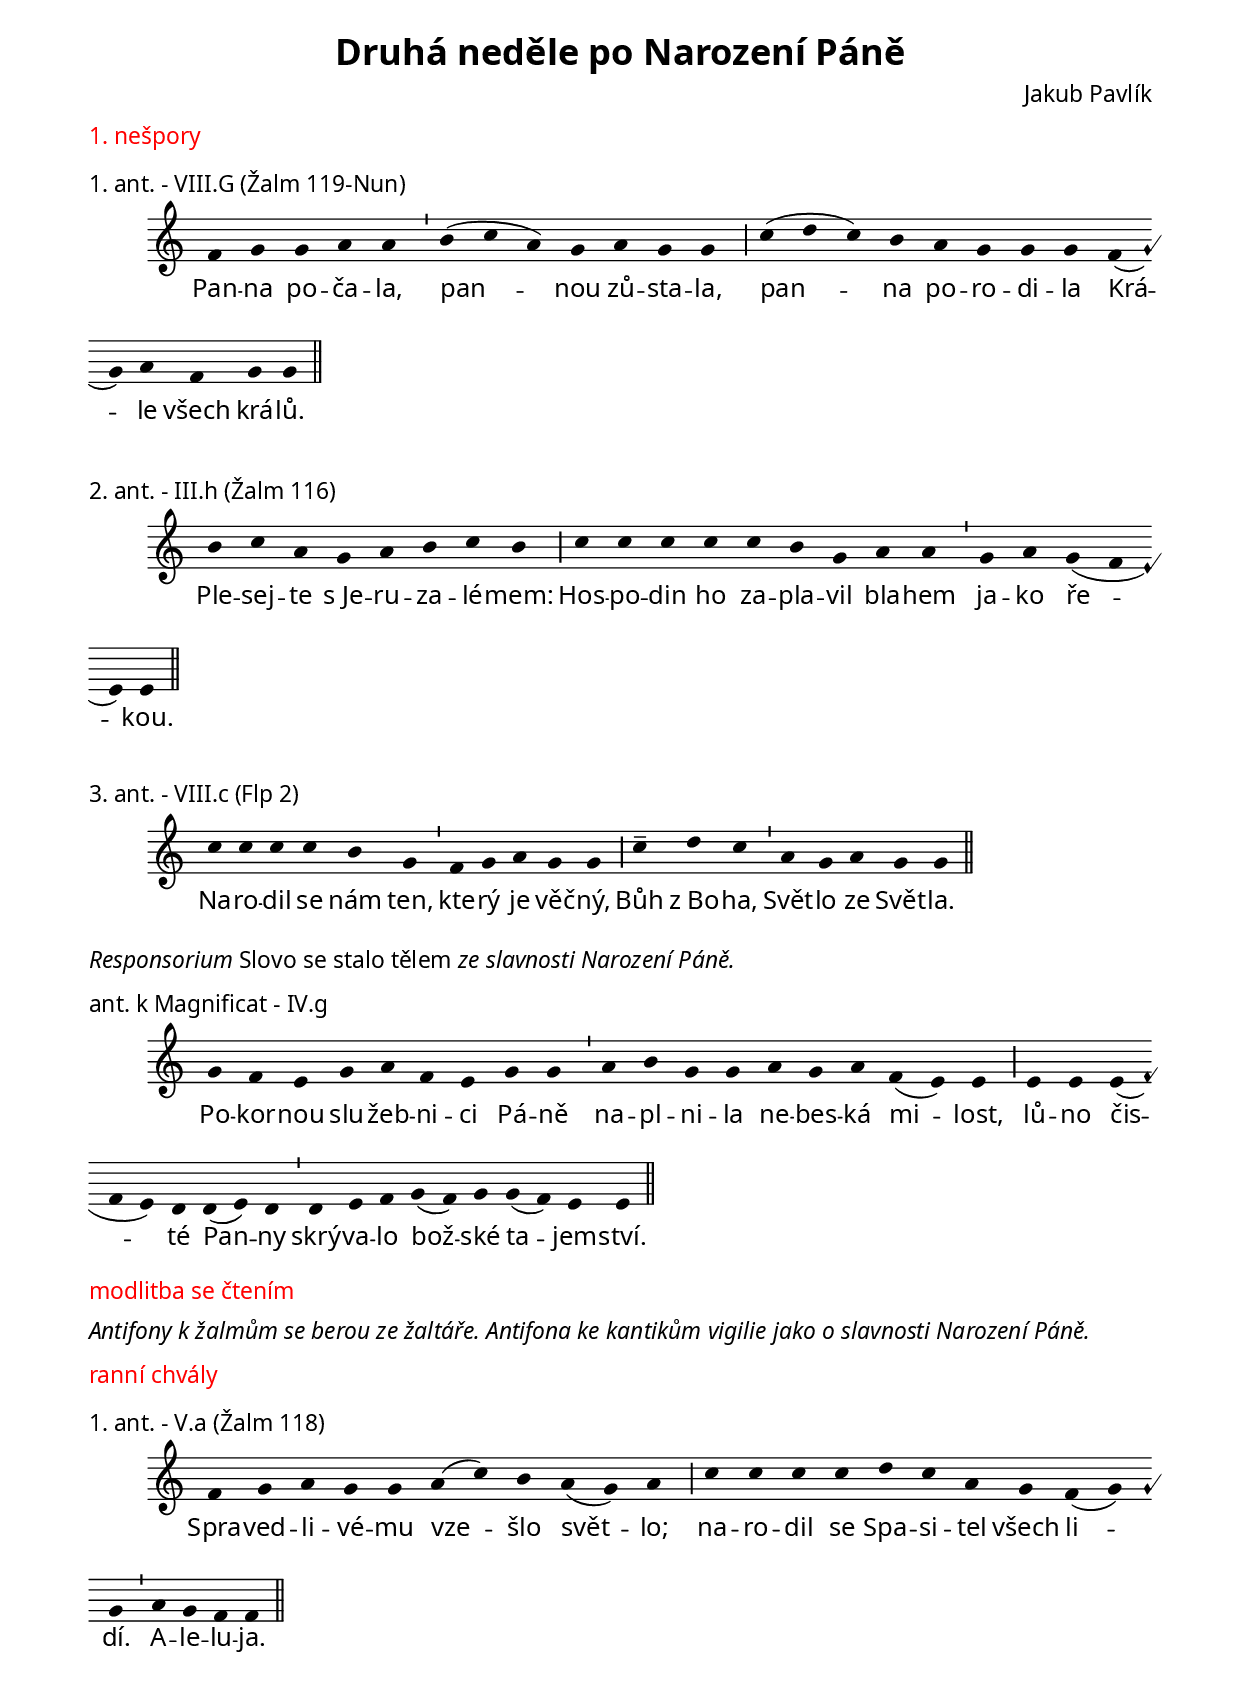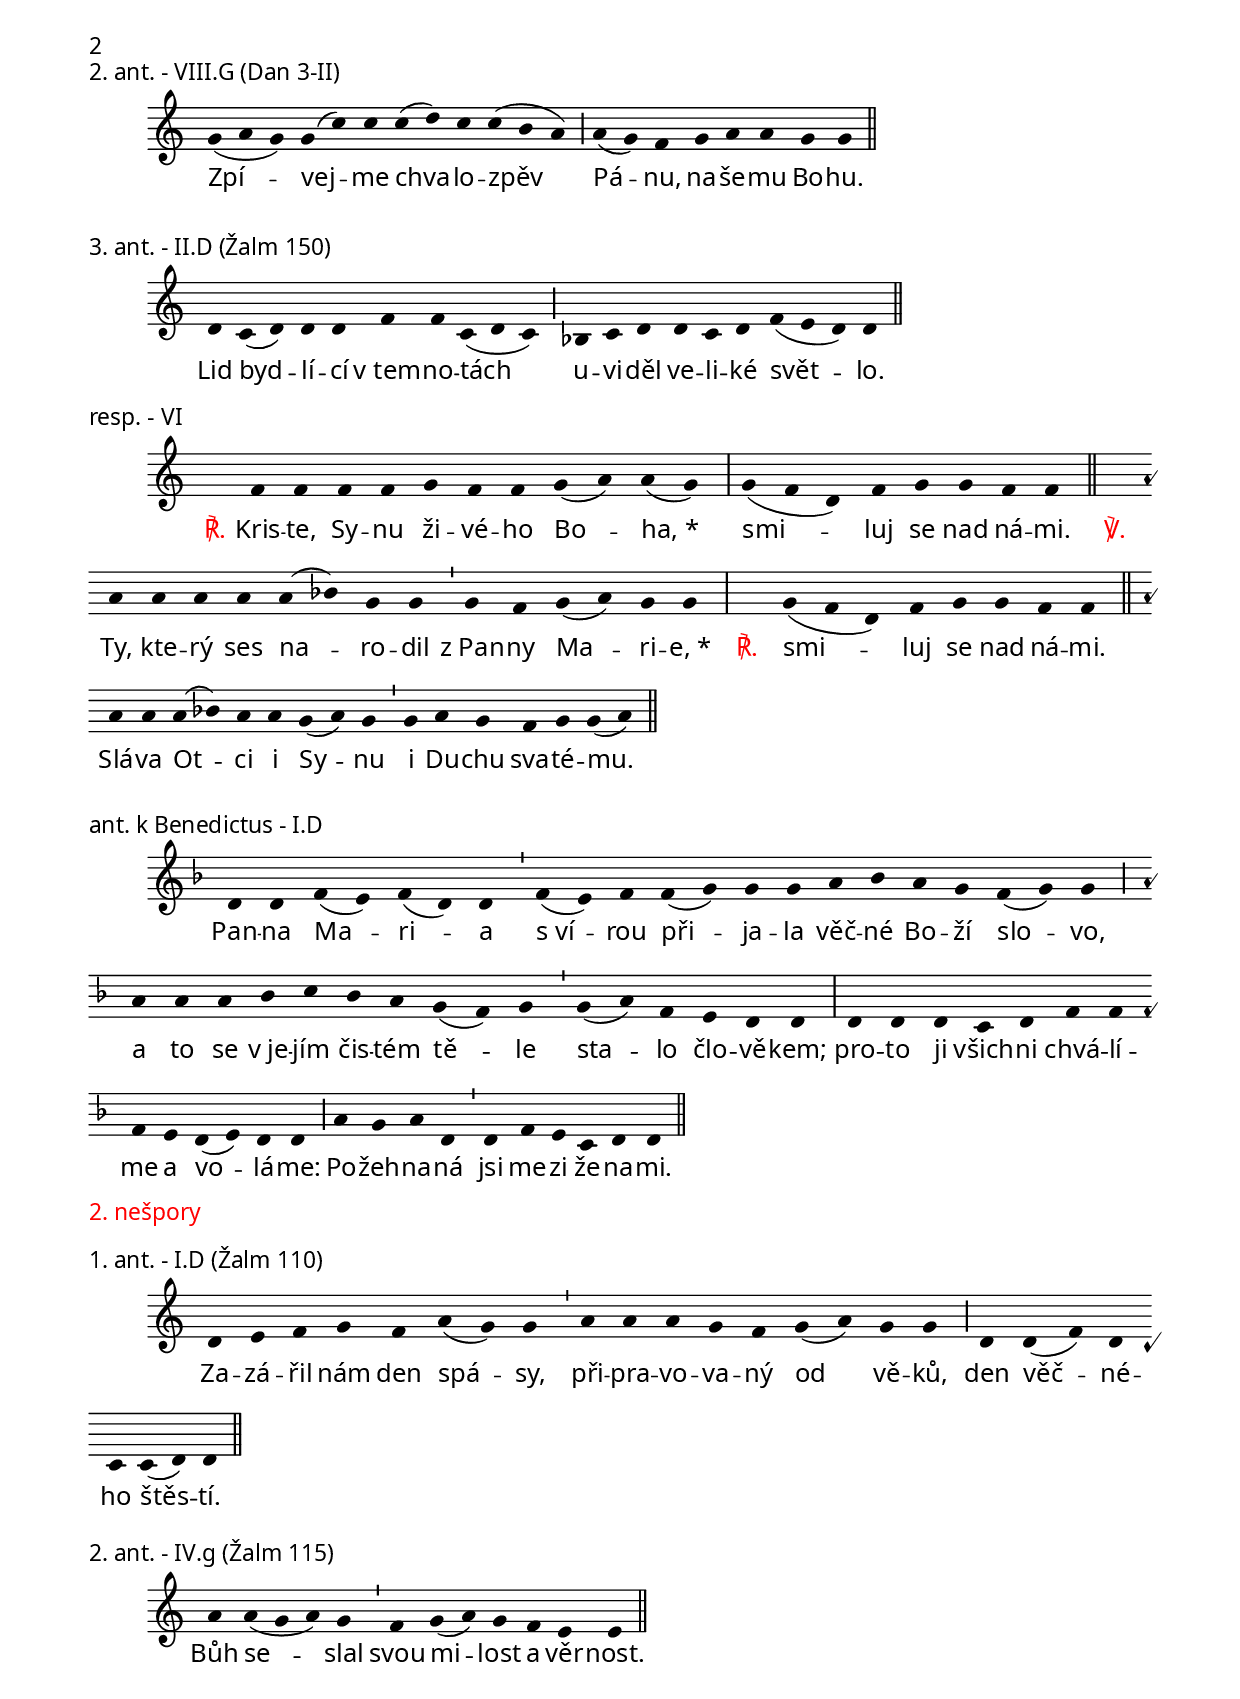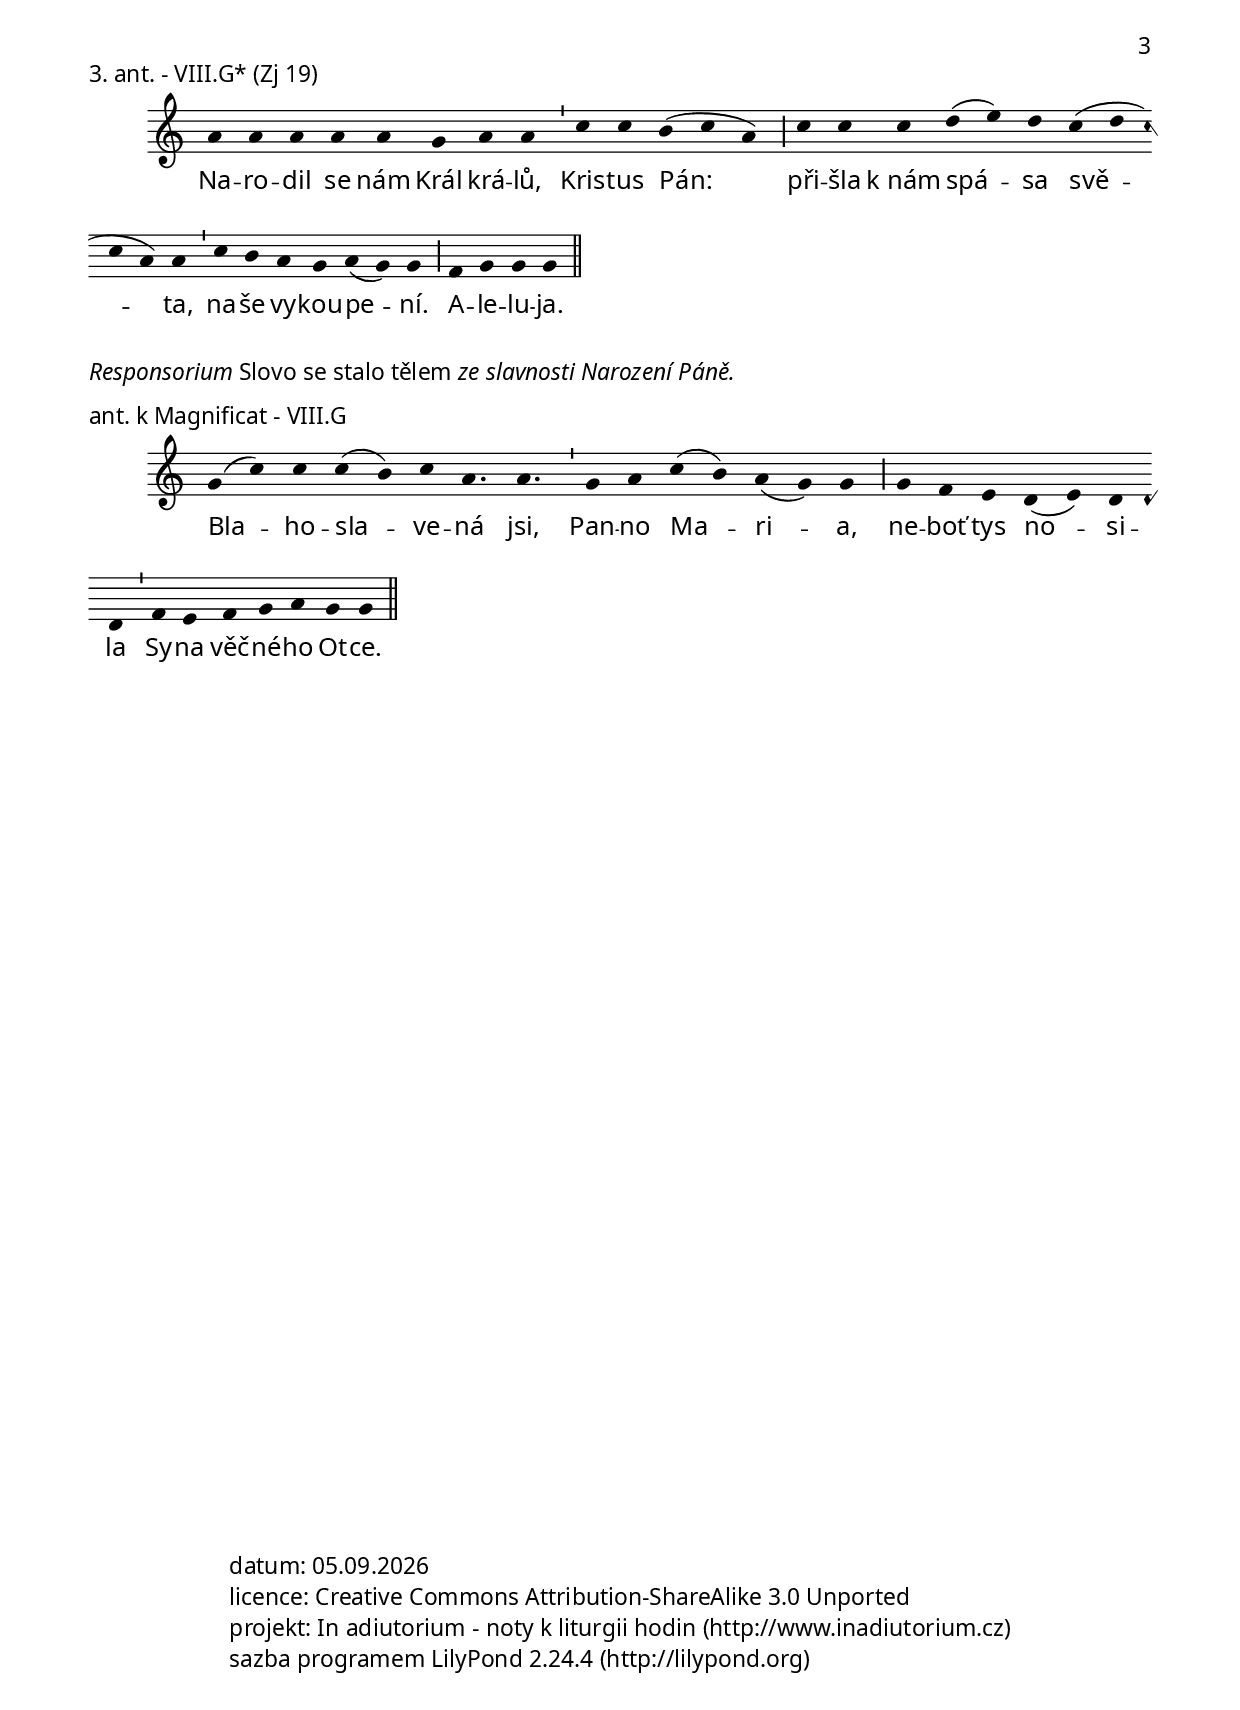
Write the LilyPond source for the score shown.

\version "2.17.25"

\header {
  title = "Druhá neděle po Narození Páně"
  composer = "Jakub Pavlík"
}

\include "spolecne.ly"
\include "dilyresponsorii.ly"

\markup {\nadpisHodinka {"1. nešpory"}}

\score {
  \relative c' {
    \choralniRezim
    f g g a a \barMin
    b( c a) g a g g \barMaior
    c( d c) b a g g g f( g) a f g g \barFinalis
  }
  \addlyrics {
    Pan -- na po -- ča -- la,
    pan -- nou zů -- sta -- la,
    pan -- na po -- ro -- di -- la Krá -- le všech krá -- lů.
  }
  \header {
    quid = "1. ant."
    modus = "VIII"
    differentia = "G"
    psalmus = "Žalm 119-Nun"
    fons = "oktáv Narození Páně, 27.12., k Magnificat, druhá část jiný text"
    fial = "fial://vanoce_narozenipane.ly#27-amag?cast=2&jiny text"
    id = "ne1-a1"
    piece = \markup {\sestavTitulek}
  }
}

\score {
  \relative c'' {
    \choralniRezim
    b4 c a g a b c b \barMaior
    c c c c c b g a a \barMin
    g a g( f e) e \barFinalis
  }
  \addlyrics {
    Ple -- sej -- te s_Je -- ru -- za -- lé -- mem:
    Hos -- po -- din ho za -- pla -- vil bla -- hem
    ja -- ko ře -- kou.
  }
  \header {
    quid = "2. ant."
    modus = "III"
    differentia = "h"
    psalmus = "Žalm 116"
    fial = "antifony/tyden4_5ctvrtek.ly#rch-ant2?zaver"
    id = "ne1-a2"
    piece = \markup {\sestavTitulek}
  }
}

\score {
  \relative c'' {
    \choralniRezim
    c4 c c c b g \barMin
    f g a g g \barMaior
    c-- d c \barMin
    a g a g g \barFinalis
  }
  \addlyrics {
    Na -- ro -- dil se nám ten,
    kte -- rý je věč -- ný,
    Bůh z_Bo -- ha,
    Svět -- lo ze Svět -- la.
  }
  \header {
    quid = "3. ant."
    modus = "VIII"
    differentia = "c"
    psalmus = "Flp 2"
    id = "ne1-a3"
    piece = \markup {\sestavTitulek}
  }
}

\markup\italic{Responsorium \upright{Slovo se stalo tělem} ze slavnosti Narození Páně.}

\score {
  \relative c'' {
    \choralniRezim
    g4 f e g a f e g g \barMin
    a4 b g g a g a f( e) e \barMaior
    e e e( f e) d d( e) d \barMin
    d e f g( f) g g( f) e e \barFinalis
  }
  \addlyrics {
    Po -- kor -- nou slu -- žeb -- ni -- ci Pá -- ně
    na -- pl -- ni -- la ne -- bes -- ká mi -- lost,
    lů -- no čis -- té Pan -- ny
    skrý -- va -- lo bož -- ské ta -- jem -- ství.
  }
  \header {
    quid = "ant. k Magnificat"
    modus = "IV"
    differentia = "g"
    psalmus = "Magnificat"
    id = "ne1-amag"
    piece = \markup {\sestavTitulekBezZalmu}
  }
}

\markup {\nadpisHodinka {"modlitba se čtením"}}

\markup\italic{
  Antifony k žalmům se berou ze žaltáře.
  Antifona ke kantikům vigilie jako o slavnosti Narození Páně.
}

\markup {\nadpisHodinka {"ranní chvály"}}

\score {
  \relative c' {
    \choralniRezim
    f4 g a g g a( c) b a( g) a \barMaior
    c c c c d c a g f( g) g \barMin
    a g f f \barFinalis
  }
  \addlyrics {
    Spra -- ved -- li -- vé -- mu vze -- šlo svět -- lo;
    na -- ro -- dil se Spa -- si -- tel všech li -- dí.
    A -- le -- lu -- ja.
  }
  \header {
    quid = "1. ant."
    modus = "V"
    differentia = "a"
    psalmus = "Žalm 118"
    placet = "melodie druhé části je taková 'kramářská'"
    id = "rch-a1"
    piece = \markup {\sestavTitulek}
  }
}

\score {
  \relative c'' {
    \choralniRezim
    g4( a g) g( c) c c( d) c c( b a) \barMaior
    a( g) f g a a g g \barFinalis
  }
  \addlyrics {
    Zpí -- vej -- me chva -- lo -- zpěv Pá -- nu,
    na -- še -- mu Bo -- hu.
  }
  \header {
    quid = "2. ant."
    modus = "VIII"
    differentia = "G"
    psalmus = "Dan 3-II"
    fial = "antifony/tyden2_1nedele.ly#rch-ant2?jiny_text"
    id = "rch-a2"
    piece = \markup {\sestavTitulek}
  }
}

\score {
  \relative c' {
    \choralniRezim
    d4 c( d) d d f f c( d c) \barMaior
    bes c d d c d f( e d) d \barFinalis
  }
  \addlyrics {
    Lid byd -- lí -- cí v_tem -- no -- tách
    u -- vi -- děl ve -- li -- ké svět -- lo.
  }
  \header {
    quid = "3. ant."
    modus = "II"
    differentia = "D"
    psalmus = "Žalm 150"
    placet = "myslím, že půjde lépe"
    id = "rch-a3"
    piece = \markup {\sestavTitulek}
  }
}

\score {
  \relative c' {
    \choralniRezim

    % R
      \neviditelna f
      f4 f f f g f f g( a) a( g) \barMax
      g( f d) f g g f f \barFinalis
      % V
      \neviditelna f
      a4 a a a a( bes) g g \barMin g f g( a) g g \barMax
      % R
      \neviditelna g
      g( f d) f g g f f \barFinalis
      % Slava
      \respVIdoxologie \barFinalis
  }
  \addlyrics {
    \Response Kris -- te, Sy -- nu ži -- vé -- ho Bo -- ha,_*
    smi -- luj se nad ná -- mi.

    \Verse Ty, kte -- rý ses na -- ro -- dil z_Pan -- ny Ma -- ri -- e,_*
    \Response smi -- luj se nad ná -- mi.

    \textRespDoxologie
  }
  \header {
    quid = "resp."
    modus = "VI"
    fial = "responsoria.ly#1ne-rch?jiny_vers"
    id = "rch-r"
    piece = \markup {\sestavTitulekResp}
  }
}

\score {
  \relative c' {
    \choralniRezim
    \key f \major
    d4 d f( e) f( d) d \barMin
    f( e) f f( g) g g a bes a g f( g) g \barMaior

    a a a bes c bes a g( f) g \barMin
    g( a) f e d d \barMax

    d d d c d f f f e d( e) d d \barMaior

    a' g a d, \barMin
    d f e c d d \barFinalis
  }
  \addlyrics {
    Pan -- na Ma -- ri -- a
    s_ví -- rou při -- ja -- la věč -- né Bo -- ží slo -- vo,

    a to se v_je -- jím čis -- tém tě -- le
    sta -- lo člo -- vě -- kem;

    pro -- to ji všich -- ni chvá -- lí -- me a vo -- lá -- me:

    Po -- žeh -- na -- ná jsi me -- zi že -- na -- mi.
  }
  \header {
    quid = "ant. k Benedictus"
    modus = "I"
    differentia = "D"
    psalmus = "Benedictus"
    id = "rch-aben"
    piece = \markup {\sestavTitulekBezZalmu}
  }
}

\markup {\nadpisHodinka {"2. nešpory"}}

\score {
  \relative c' {
    \choralniRezim
    d4 e f g f a( g) g \barMin
    a a a g f g( a) g g \barMaior
    d d( f) d c c( d) d \barFinalis
  }
  \addlyrics {
    Za -- zá -- řil nám den spá -- sy,
    při -- pra -- vo -- va -- ný od vě -- ků,
    den věč -- né -- ho štěs -- tí.
  }
  \header {
    quid = "1. ant."
    modus = "I"
    differentia = "D"
    psalmus = "Žalm 110"
    id = "ne2-a1"
    piece = \markup {\sestavTitulek}
  }
}

\score {
  \relative c'' {
    \choralniRezim
    a4 a( g a) g \barMin
    f g( a) g f e e \barFinalis
  }
  \addlyrics {
    Bůh se -- slal
    svou mi -- lost a věr -- nost.
  }
  \header {
    quid = "2. ant."
    modus = "IV"
    differentia = "g"
    psalmus = "Žalm 115"
    id = "ne2-a2"
    piece = \markup {\sestavTitulek}
  }
}

\score {
  \relative c'' {
    \choralniRezim
    a4 a a a a g a a \barMin
    c c b( c a) \barMaior
    c c c d( e) d c( d c a) a \barMin
    c b a g a( g) g \barMaior
    f g g g \barFinalis
  }
  \addlyrics {
    Na -- ro -- dil se nám Král krá -- lů,
    Kris -- tus Pán:
    při -- šla k_nám spá -- sa svě -- ta,
    na -- še vy -- kou -- pe -- ní.
    A -- le -- lu -- ja.
  }
  \header {
    quid = "3. ant."
    modus = "VIII"
    differentia = "G*"
    placet = "to kantikum v modu VIII nemáme. Dodělat nebo předělat antifonu. Antifona moc nesedí v modu. Možná spíš mod. II"
    psalmus = "Zj 19"
    id = "ne2-a3"
    piece = \markup {\sestavTitulek}
  }
}

\markup\italic{Responsorium \upright{Slovo se stalo tělem} ze slavnosti Narození Páně.}

\score {
  \relative c'' {
    \choralniRezim
    g4( c) c c( b) c a4. a \barMin g4 a c( b) a( g) g \barMaior

    g f e d( e) d d \barMin
    f e f g a g g \barFinalis
  }
  \addlyrics {
    Bla -- ho -- sla -- ve -- ná jsi, Pan -- no Ma -- ri -- a,

    ne -- boť tys no -- si -- la
    Sy -- na věč -- né -- ho Ot -- ce.
  }
  \header {
    quid = "ant. k Magnificat"
    modus = "VIII"
    differentia = "G"
    psalmus = "Magnificat"
    fial = "commune/commune_maria.ly#1ne-a1?zacatek"
    placet = "druhý díl zkusit vzestupný (jako je i ve zdrojové antifoně)"
    id = "ne2-amag"
    piece = \markup {\sestavTitulekBezZalmu}
  }
}